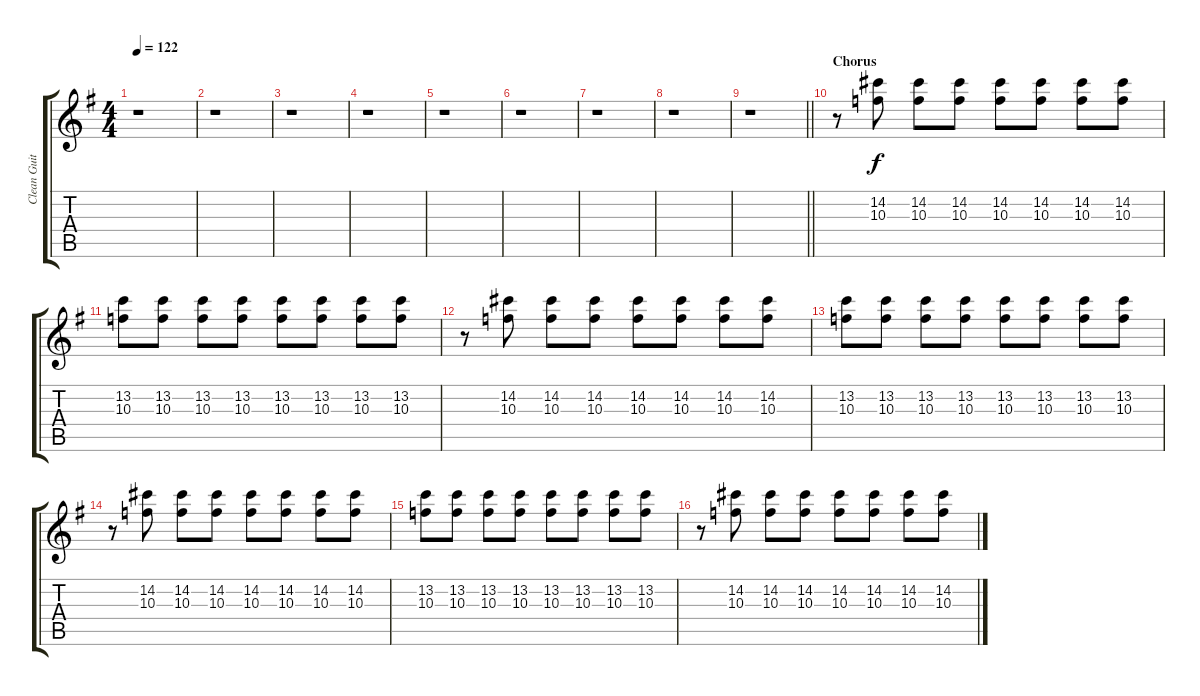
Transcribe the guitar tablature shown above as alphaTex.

\track ("Clean Guitar" "Clean Guit") {instrument electricguitarclean}
\staff {score tabs}
\tuning (E4 B3 G3 D3 A2 E2) {hide}
\ts (4 4)
\tempo 122
\clef g2
\ks g
r.1{dy f} |
r.1 |
r.1 |
r.1 |
r.1 |
r.1 |
r.1 |
r.1 |
\barLineRight lightlight
r.1 |
\section ("" "Chorus")
r.8 (14.2 10.3).8 (14.2 10.3).8 (14.2 10.3).8 (14.2 10.3).8 (14.2 10.3).8 (14.2 10.3).8 (14.2 10.3).8 |
(13.2 10.3).8 (13.2 10.3).8 (13.2 10.3).8 (13.2 10.3).8 (13.2 10.3).8 (13.2 10.3).8 (13.2 10.3).8 (13.2 10.3).8 |
r.8 (14.2 10.3).8 (14.2 10.3).8 (14.2 10.3).8 (14.2 10.3).8 (14.2 10.3).8 (14.2 10.3).8 (14.2 10.3).8 |
(13.2 10.3).8 (13.2 10.3).8 (13.2 10.3).8 (13.2 10.3).8 (13.2 10.3).8 (13.2 10.3).8 (13.2 10.3).8 (13.2 10.3).8 |
r.8 (14.2 10.3).8 (14.2 10.3).8 (14.2 10.3).8 (14.2 10.3).8 (14.2 10.3).8 (14.2 10.3).8 (14.2 10.3).8 |
(13.2 10.3).8 (13.2 10.3).8 (13.2 10.3).8 (13.2 10.3).8 (13.2 10.3).8 (13.2 10.3).8 (13.2 10.3).8 (13.2 10.3).8 |
r.8 (14.2 10.3).8 (14.2 10.3).8 (14.2 10.3).8 (14.2 10.3).8 (14.2 10.3).8 (14.2 10.3).8 (14.2 10.3).8
